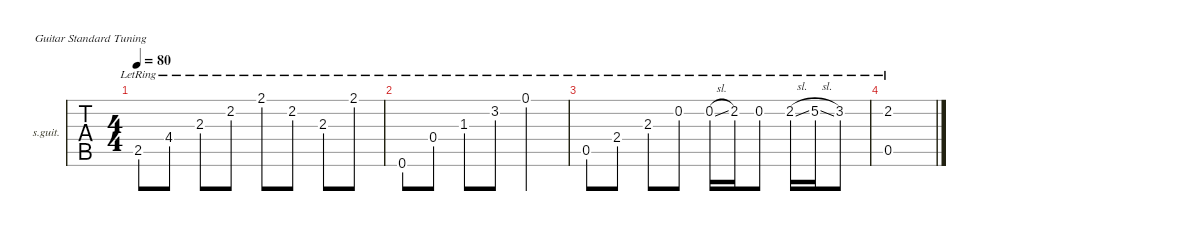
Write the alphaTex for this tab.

\defaultSystemsLayout 4
\hideDynamics
\bracketExtendMode groupsimilarinstruments
\firstSystemTrackNameOrientation horizontal
\otherSystemsTrackNameOrientation horizontal
\chordDiagramsInScore
\track ("guitar" "s.guit.") {instrument acousticguitarsteel}
\staff {tabs}
\tuning (E4 B3 G3 D3 A2 E2)
\ts (4 4)
\tempo 80
\clef g2
\ks c
2.5{lr}.8{dy f} 4.4{lr}.8 2.3{lr}.8 2.2{lr}.8 2.1{lr}.8 2.2{lr}.8 2.3{lr}.8 2.1{lr}.8 |
0.6{lr}.8 0.4{lr}.8 1.3{lr}.8 3.2{lr}.8 0.1{lr}.2 |
0.5{lr}.8 2.4{lr}.8 2.3{lr}.8 0.2{lr}.8 0.2{sl lr}.16 2.2{lr}.16 0.2{lr}.8 2.2{sl lr}.16 5.2{sl lr}.16 3.2{lr}.8 |
(2.2{lr} 0.5{lr}).1
